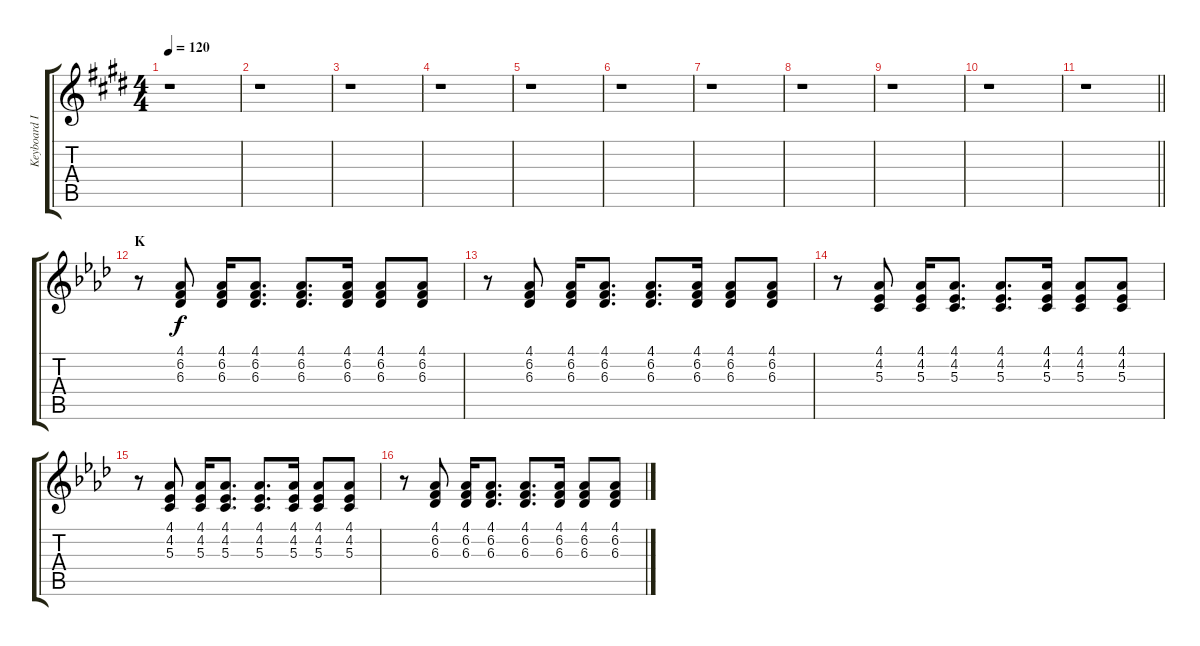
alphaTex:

\track ("Keyboard II" "Keyboard I") {instrument acousticgrandpiano}
\staff {score tabs}
\tuning (E4 B3 G3 D3 A2 E2) {hide}
\ts (4 4)
\tempo 120
\clef g2
\ks e
r.1{dy f} |
r.1 |
r.1 |
r.1 |
r.1 |
r.1 |
r.1 |
r.1 |
r.1 |
r.1 |
\barLineRight lightlight
r.1 |
\section ("" "K")
\ks ab
r.8 (4.1 6.2 6.3).8 (4.1 6.2 6.3).16 (4.1 6.2 6.3).8{d} (4.1 6.2 6.3).8{d} (4.1 6.2 6.3).16 (4.1 6.2 6.3).8 (4.1 6.2 6.3).8 |
r.8 (4.1 6.2 6.3).8 (4.1 6.2 6.3).16 (4.1 6.2 6.3).8{d} (4.1 6.2 6.3).8{d} (4.1 6.2 6.3).16 (4.1 6.2 6.3).8 (4.1 6.2 6.3).8 |
r.8 (4.1 4.2 5.3).8 (4.1 4.2 5.3).16 (4.1 4.2 5.3).8{d} (4.1 4.2 5.3).8{d} (4.1 4.2 5.3).16 (4.1 4.2 5.3).8 (4.1 4.2 5.3).8 |
r.8 (4.1 4.2 5.3).8 (4.1 4.2 5.3).16 (4.1 4.2 5.3).8{d} (4.1 4.2 5.3).8{d} (4.1 4.2 5.3).16 (4.1 4.2 5.3).8 (4.1 4.2 5.3).8 |
r.8 (4.1 6.2 6.3).8 (4.1 6.2 6.3).16 (4.1 6.2 6.3).8{d} (4.1 6.2 6.3).8{d} (4.1 6.2 6.3).16 (4.1 6.2 6.3).8 (4.1 6.2 6.3).8
